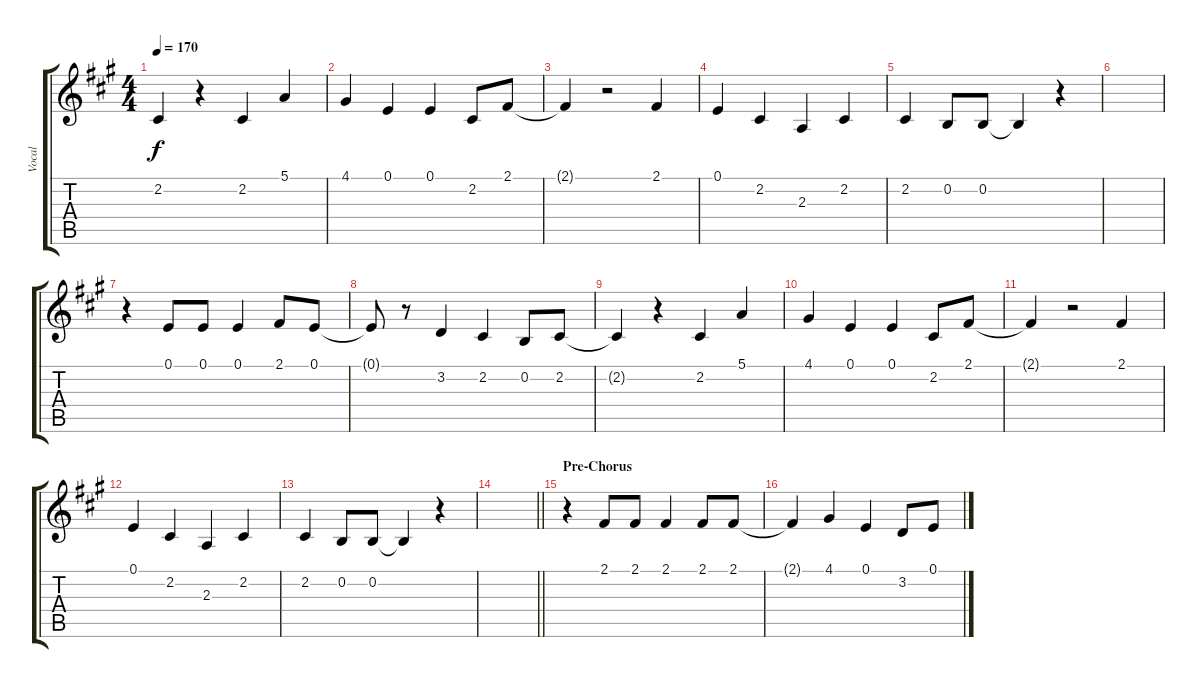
\track ("Vocal" "Vocal") {instrument flute}
\staff {score tabs}
\tuning (E4 B3 G3 D3 A2 E2) {hide}
\ts (4 4)
\tempo 170
\clef g2
\ks a
2.2{t}.4{dy f} r.4 2.2.4 5.1.4 |
4.1.4 0.1.4 0.1.4 2.2.8 2.1.8 |
2.1{t}.4 r.2 2.1.4 |
0.1.4 2.2.4 2.3.4 2.2.4 |
2.2.4 0.2.8 0.2.8 0.2{t}.4 r.4 |
|
r.4 0.1.8 0.1.8 0.1.4 2.1.8 0.1.8 |
0.1{t}.8 r.8 3.2.4 2.2.4 0.2.8 2.2.8 |
2.2{t}.4 r.4 2.2.4 5.1.4 |
4.1.4 0.1.4 0.1.4 2.2.8 2.1.8 |
2.1{t}.4 r.2 2.1.4 |
0.1.4 2.2.4 2.3.4 2.2.4 |
2.2.4 0.2.8 0.2.8 0.2{t}.4 r.4 |
\barLineRight lightlight
|
\section ("" "Pre-Chorus")
r.4 2.1.8 2.1.8 2.1.4 2.1.8 2.1.8 |
2.1{t}.4 4.1.4 0.1.4 3.2.8 0.1.8
